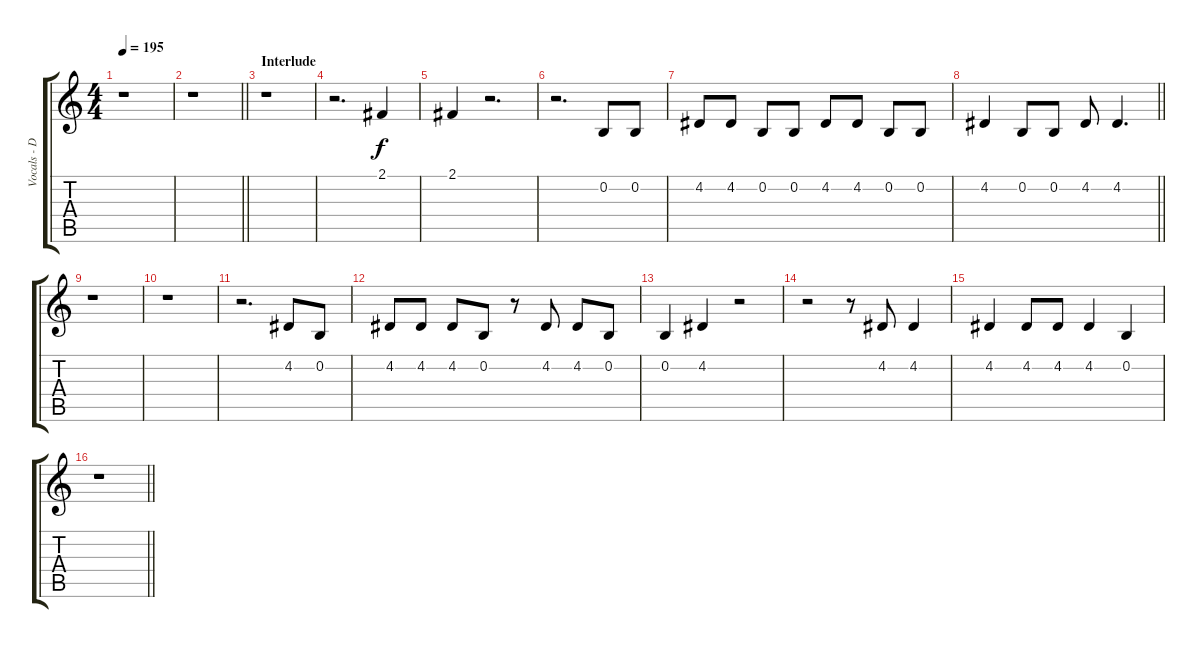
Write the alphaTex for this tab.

\track ("Vocals - Dave" "Vocals - D") {mute instrument lead6voice}
\staff {score tabs}
\tuning (E4 B3 G3 D3 A2 E2) {hide}
\ts (4 4)
\tempo 195
\clef g2
\ks c
r.1{dy f} |
\barLineRight lightlight
r.1 |
\section ("" "Interlude")
r.1 |
r.2{d} 2.1.4 |
2.1.4 r.2{d} |
r.2{d} 0.2.8 0.2.8 |
4.2.8 4.2.8 0.2.8 0.2.8 4.2.8 4.2.8 0.2.8 0.2.8 |
\barLineRight lightlight
4.2.4 0.2.8 0.2.8 4.2.8 4.2.4{d} |
r.1 |
r.1 |
r.2{d} 4.2.8 0.2.8 |
4.2.8 4.2.8 4.2.8 0.2.8 r.8 4.2.8 4.2.8 0.2.8 |
0.2.4 4.2.4 r.2 |
r.2 r.8 4.2.8 4.2.4 |
4.2.4 4.2.8 4.2.8 4.2.4 0.2.4 |
\barLineRight lightlight
r.1
